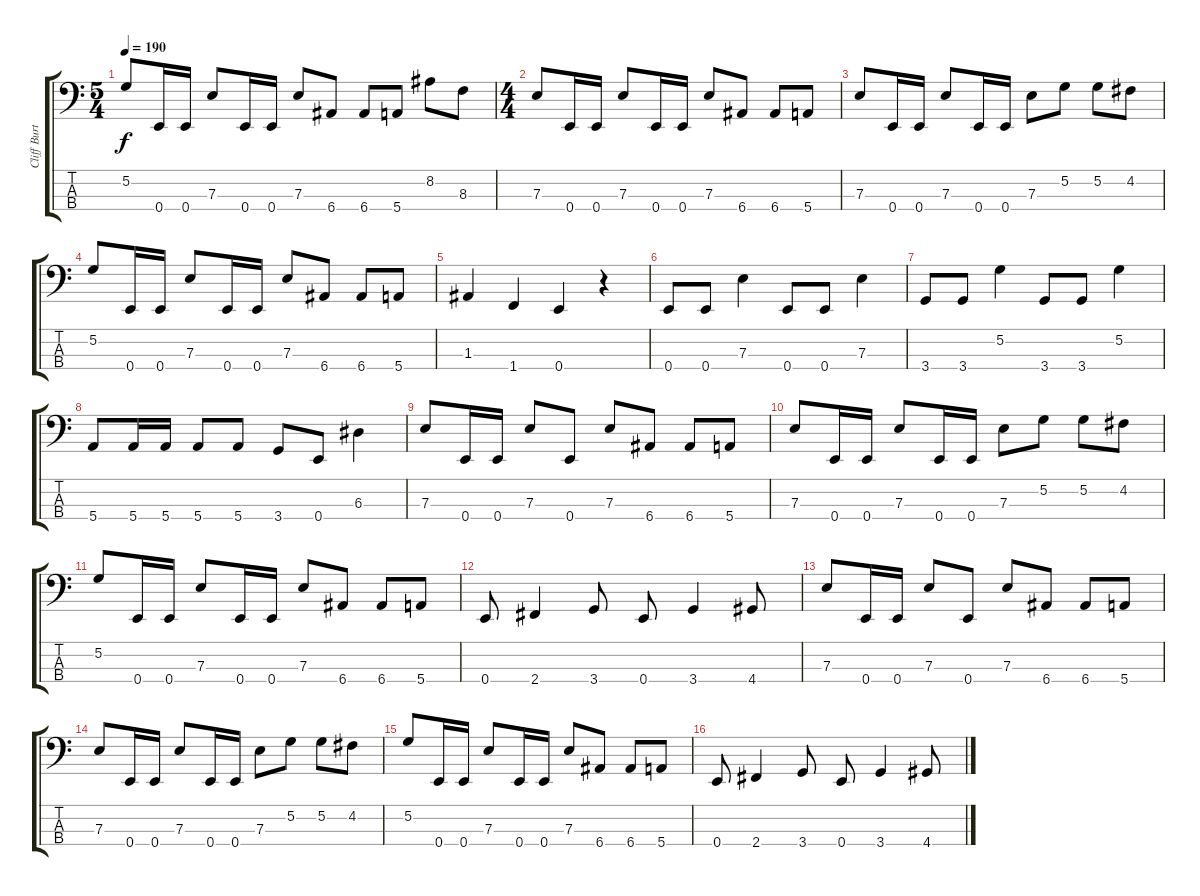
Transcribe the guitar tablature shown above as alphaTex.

\track ("Cliff Burton" "Cliff Burt") {instrument electricbassfinger}
\staff {score tabs}
\tuning (G2 D2 A1 E1) {hide}
\ts (5 4)
\tempo 190
\clef f4
\ks c
5.2.8{dy f} 0.4.16 0.4.16 7.3.8 0.4.16 0.4.16 7.3.8 6.4.8 6.4.8 5.4.8 8.2.8 8.3.8 |
\ts (4 4)
7.3.8 0.4.16 0.4.16 7.3.8 0.4.16 0.4.16 7.3.8 6.4.8 6.4.8 5.4.8 |
7.3.8 0.4.16 0.4.16 7.3.8 0.4.16 0.4.16 7.3.8 5.2.8 5.2.8 4.2.8 |
5.2.8 0.4.16 0.4.16 7.3.8 0.4.16 0.4.16 7.3.8 6.4.8 6.4.8 5.4.8 |
1.3.4 1.4.4 0.4.4 r.4 |
0.4.8 0.4.8 7.3.4 0.4.8 0.4.8 7.3.4 |
3.4.8 3.4.8 5.2.4 3.4.8 3.4.8 5.2.4 |
5.4.8 5.4.16 5.4.16 5.4.8 5.4.8 3.4.8 0.4.8 6.3.4 |
7.3.8 0.4.16 0.4.16 7.3.8 0.4.8 7.3.8 6.4.8 6.4.8 5.4.8 |
7.3.8 0.4.16 0.4.16 7.3.8 0.4.16 0.4.16 7.3.8 5.2.8 5.2.8 4.2.8 |
5.2.8 0.4.16 0.4.16 7.3.8 0.4.16 0.4.16 7.3.8 6.4.8 6.4.8 5.4.8 |
0.4.8 2.4.4 3.4.8 0.4.8 3.4.4 4.4.8 |
7.3.8 0.4.16 0.4.16 7.3.8 0.4.8 7.3.8 6.4.8 6.4.8 5.4.8 |
7.3.8 0.4.16 0.4.16 7.3.8 0.4.16 0.4.16 7.3.8 5.2.8 5.2.8 4.2.8 |
5.2.8 0.4.16 0.4.16 7.3.8 0.4.16 0.4.16 7.3.8 6.4.8 6.4.8 5.4.8 |
0.4.8 2.4.4 3.4.8 0.4.8 3.4.4 4.4.8
